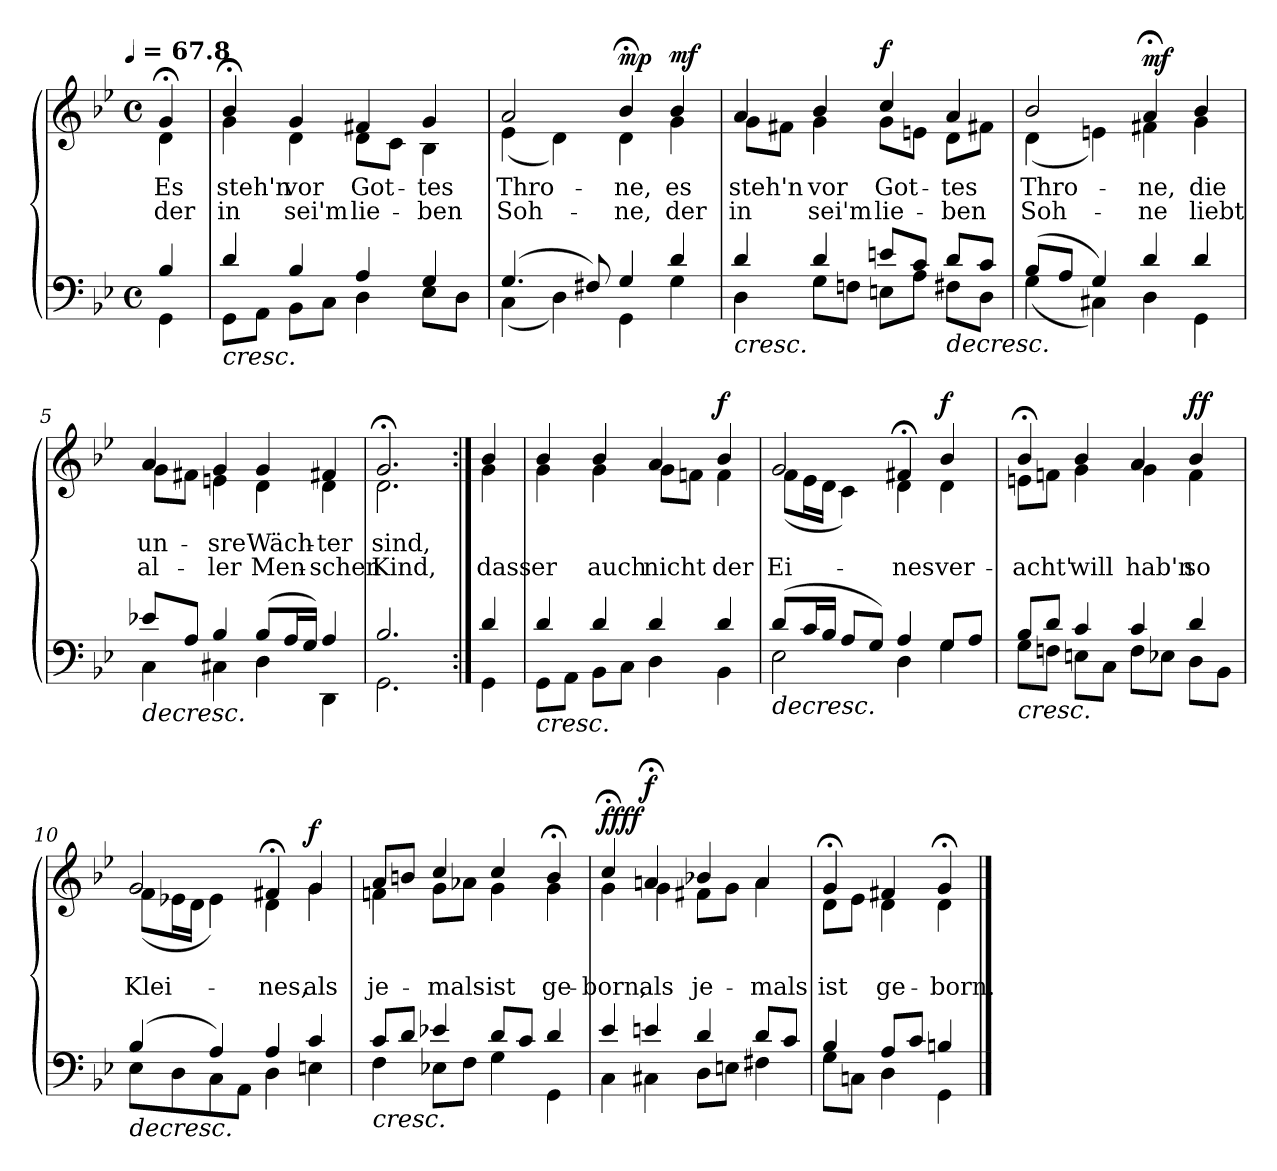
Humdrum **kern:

**kern	**kern	**text	**text	**dynam
*part1	*part1	*part1	*part1	*part1
*staff2	*staff1	*staff1	*staff1	*staff1/2
*clefF4	*clefG2	*	*	*
*k[b-e-]	*k[b-e-]	*	*	*
!!LO:TX:omd:t=[quarter] = 67.8
*M4/4	*M4/4	*	*	*
*met(c)	*met(c)	*	*	*
*MM67	*MM67	*	*	*
=	=	=	=	=
*^	*^	*	*	*
!	!	!	!	!	!	!LO:DY:b=2
!	!	!	!	!	!	!LO:DY:n=1:b
4B-	4GG	4g;<	4d	Es	der	mf mf
=1	=1	=1	=1	=1	=1	=1
*	*	*MM68	*	*	*	*
!	!	!	!	!	!	!LO:HP:b=2
!	!	!	!	!	!	!LO:HP:n=1:b
4d	8GGL	4b-;<	4g	steh'n	in	< <
.	8AAJ	.	.	.	.	.
4B-	8BB-L	4g	4d	vor	sei'm	♩ = 66
.	8CJ	.	.	.	.	.
4A	4D	4f#X	8dL	Got-	lie-	♩ = 64
.	.	.	8cJ	.	.	.
4G	8E-L	4g	4B-	-tes	-ben	.
.	8DJ	.	.	.	.	.
=2	=2	=2	=2	=2	=2	=2
*	*	*MM63	*	*	*	*
!	!	!	!	!	!	!LO:DY:b=2
!	!	!	!	!	!	!LO:DY:n=1:b
(4.G	(4C	2a	(4e-	Thro-	Soh-	mf mf
.	4D)	.	4d)	.	.	.
8F#X)	.	.	.	.	.	[
!	!	!	!	!	!	!LO:DY:n=2:b=2
!	!	!	!	!	!	!LO:DY:n=3:b
4G	4GG	4b-;<	4d	-ne,	-ne,	[ mp ♩ = 61.8
!	!	!	!	!	!	!LO:DY:n=4:b=2
!	!	!	!	!	!	!LO:DY:n=5:b
4d	4G	4b-	4g	es	der	mf ♩ = 63
=3	=3	=3	=3	=3	=3	=3
!	!	!	!	!	!	!LO:HP:b=2
!	!	!	!	!	!	!LO:HP:n=1:b
4d	4D	4a	8gL	steh'n	in	< <
.	.	.	8f#XJ	.	.	.
4d	8GL	4b-	4g	vor	sei'm	♩ = 66
.	8FnJ	.	.	.	.	.
!	!	!	!	!	!	!LO:DY:b=2
!	!	!	!	!	!	!LO:DY:n=1:b
8enL	8EnL	4cc	8gL	Got-	lie-	f ♩ = 67
8cJ	8AJ	.	8enJ	.	.	[
!	!	!	!	!	!	!LO:HP:b=2
!	!	!	!	!	!	!LO:HP:n=1:b
8dL	8F#XL	4a	8dL	-tes	-ben	> [ > ♩ = 65
8cJ	8DJ	.	8f#XJ	.	.	.
=4	=4	=4	=4	=4	=4	=4
*	*	*MM62	*	*	*	*
(8B-L	(4G	2b-	(4d	Thro-	Soh-	.
8AJ	.	.	.	.	.	.
4G)	4C#X)	.	4en)	.	.	.
!	!	!	!	!	!	!LO:DY:b=2
!	!	!	!	!	!	!LO:DY:n=1:b
4d	4D	4a;<	4f#X	-ne,	-ne	mf ♩ = 62.7
4d	4GG	4b-	4g	die	liebt	] ]
!!LO:LB:g=z	!!
=5	=5	=5	=5	=5	=5	=5
*	*	*MM63	*	*	*	*
!	!	!	!	!	!	!LO:HP:b=2
!	!	!	!	!	!	!LO:HP:n=1:b
8e-XL	4C	4a	8gL	un-	al-	> >
8AJ	.	.	8f#XJ	.	.	.
4B-	4C#X	4g	4en	-sre	-ler	♩ = 64.1
(8B-L	4D	4g	4d	Wäch-	Men-	♩ = 60
16AL	.	.	.	.	.	.
16GJJ)	.	.	.	.	.	.
4A	4DD	4f#X	4d	-ter	-schen	♩ = 54
=6	=6	=6	=6	=6	=6	=6
*	*	*MM60	*	*	*	*
!	!	!	!	!	!	!LO:DY:b=2
!	!	!	!	!	!	!LO:DY:n=1:b
2.B-	2.GG	2.g;<	2.d	sind,	Kind,	mp mp
*v	*v	*	*	*	*	*
*	*v	*v	*	*	*
.	.	.	.	] ]
=:|!	=:|!	=:|!	=:|!	=:|!
*	*MM63	*	*	*
*^	*^	*	*	*
!	!	!	!	!	!	!LO:DY:b=2
!	!	!	!	!	!	!LO:DY:n=1:b
4d	4GG	4b-	4g	.	dass	mf mf
=7	=7	=7	=7	=7	=7	=7
*	*	*MM64	*	*	*	*
!	!	!	!	!	!	!LO:HP:b=2
!	!	!	!	!	!	!LO:HP:n=1:b
4d	8GGL	4b-	4g	.	er	< <
.	8AAJ	.	.	.	.	.
4d	8BB-L	4b-	4g	.	auch	.
.	8CJ	.	.	.	.	.
4d	4D	4a	8gL	.	nicht	♩ = 63
.	.	.	8fnJ	.	.	.
!	!	!	!	!	!	!LO:DY:b=2
!	!	!	!	!	!	!LO:DY:n=1:b
4d	4BB-	4b-	4f	.	der	f ♩ = 63.4
*v	*v	*	*	*	*	*
*	*v	*v	*	*	*
.	.	.	.	[ [
=8	=8	=8	=8	=8
*	*MM63	*	*	*
!	!	!	!	!LO:HP:b=2
*^	*	*	*	*
!	!	!	!	!	!LO:HP:n=1:b
*	*	*^	*	*	*
(8dL	2E-	2g	(8fL	.	Ei-	> >
16cL	.	.	16e-L	.	.	.
16B-JJ	.	.	16dJJ	.	.	.
8AL	.	.	4c)	.	.	.
8GJ)	.	.	.	.	.	.
!	!	!	!	!	!	!LO:DY:b=2
!	!	!	!	!	!	!LO:DY:n=1:b
4A	4D	4f#X;<	4d	.	-nes	mf mf
!	!	!	!	!	!	!LO:DY:n=2:b=2
!	!	!	!	!	!	!LO:DY:n=3:b
8GL	4G	4b-	4d	.	ver-	] ] f ♩ = 64
8AJ	.	.	.	.	.	.
=9	=9	=9	=9	=9	=9	=9
!	!	!	!	!	!	!LO:HP:b=2
!	!	!	!	!	!	!LO:HP:n=1:b
8B-L	8GL	4b-;<	8enL	.	-acht'	< <
8dJ	8FnJ	.	8fnJ	.	.	.
4c	8EnL	4b-	4g	.	will	.
.	8CJ	.	.	.	.	.
4c	8FL	4a	4g	.	hab'n	♩ = 63.7
.	8E-XJ	.	.	.	.	.
!	!	!	!	!	!	!LO:DY:b=2
!	!	!	!	!	!	!LO:DY:n=1:b
4d	8DL	4b-	4f	.	so	f f
.	8BB-J	.	.	.	.	.
*v	*v	*	*	*	*	*
*	*v	*v	*	*	*
.	.	.	.	[ [
!!LO:LB:g=z
=10	=10	=10	=10	=10
*	*MM61	*	*	*
!	!	!	!	!LO:HP:b=2
*^	*	*	*	*
!	!	!	!	!	!LO:HP:n=1:b
*	*	*^	*	*	*
(4B-	8E-L	2g	(8fL	.	Klei-	> >
.	8D	.	16e-XL	.	.	.
.	.	.	16dJJ	.	.	.
4A)	8C	.	4e-)	.	.	.
.	8AAJ	.	.	.	.	.
!	!	!	!	!	!	!LO:DY:b=2
!	!	!	!	!	!	!LO:DY:n=1:b
4A	4D	4f#X;<	4d	.	-nes,	mf mf
!	!	!	!	!	!	!LO:DY:n=2:b=2
!	!	!	!	!	!	!LO:DY:n=3:b
4c	4En	4g	4g	.	als	] ] f ♩ = 60.2
=11	=11	=11	=11	=11	=11	=11
!	!	!	!	!	!	!LO:HP:b=2
!	!	!	!	!	!	!LO:HP:n=1:b
8cL	4F	8aL	4fn	.	je-	< <
8dJ	.	8bnJ	.	.	.	.
4e-X	8E-XL	4cc	8gL	.	-mals	♩ = 60.4
.	8FJ	.	8a-XJ	.	.	.
8dL	4G	4cc	4g	.	ist	♩ = 58
8cJ	.	.	.	.	.	.
4d	4GG	4b;<	4g	.	ge-	.
=12	=12	=12	=12	=12	=12	=12
!	!	!	!	!	!	!LO:DY:b=2
!	!	!	!	!	!	!LO:DY:n=1:b
4e-	4C	4cc;<	4g	.	-born,	ff ff
!	!	!	!	!	!	!LO:DY:n=2:b=2
!	!	!	!	!	!	!LO:DY:n=3:b
4en	4C#X	4an;<	4g	.	als	[ [ f ♩ = 60
4d	8DL	4b-X	8f#XL	.	je-	♩ = 59
.	8EnJ	.	8gJ	.	.	.
8dL	4F#X	4a	4a	.	-mals	♩ = 58
8cJ	.	.	.	.	.	.
=13	=13	=13	=13	=13	=13	=13
*	*	*MM56	*	*	*	*
4B-	8GL	4g;<	8dL	.	ist	.
.	8CnJ	.	8e-J	.	.	.
8AL	4D	4f#X	4d	.	ge-	♩ = 50
8cJ	.	.	.	.	.	.
4Bn	4GG	4g;<	4d	.	-born.	.
*v	*v	*	*	*	*	*
*	*v	*v	*	*	*
==	==	==	==	==
*-	*-	*-	*-	*-
